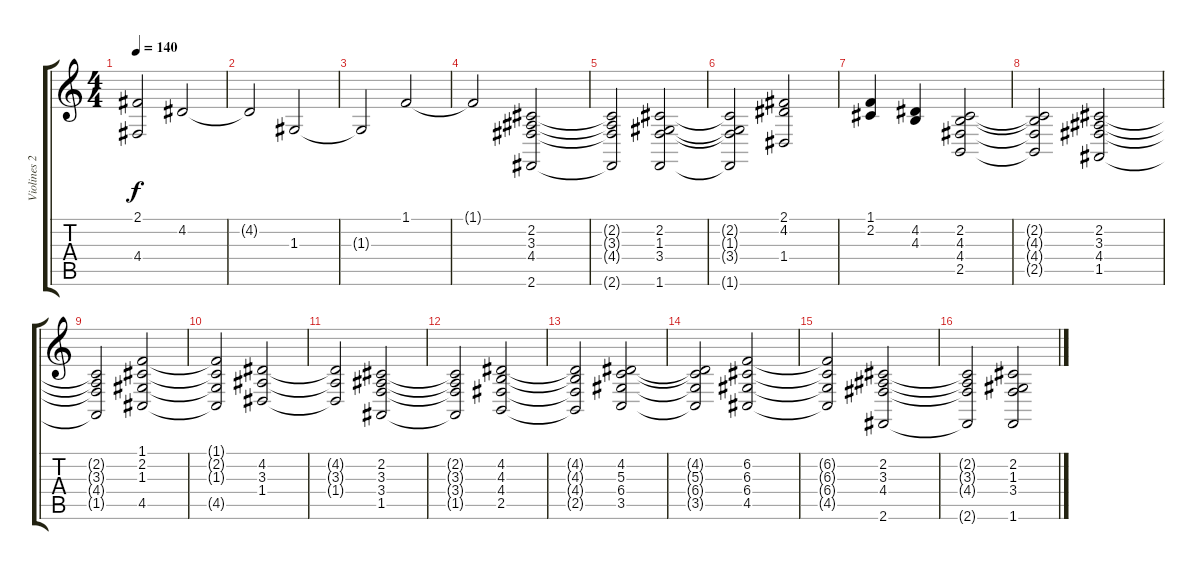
\track ("Violines 2" "Violines 2") {instrument stringensemble2}
\staff {score tabs}
\tuning (E4 B3 G3 D3 A2 E2) {hide}
\ts (4 4)
\tempo 140
\clef g2
\ks c
(2.1{t} 4.4{t}).2{dy f} 4.2.2 |
4.2{t}.2 1.3.2 |
1.3{t}.2 1.1.2 |
1.1{t}.2 (2.2 3.3 4.4 2.6).2 |
(2.2{t} 3.3{t} 4.4{t} 2.6{t}).2 (2.2 1.3 3.4 1.6).2 |
(2.2{t} 1.3{t} 3.4{t} 1.6{t}).2 (2.1 4.2 1.4).2 |
(1.1 2.2).4 (4.2 4.3).4 (2.2 4.3 4.4 2.5).2 |
(2.2{t} 4.3{t} 4.4{t} 2.5{t}).2 (2.2 3.3 4.4 1.5).2 |
(2.2{t} 3.3{t} 4.4{t} 1.5{t}).2 (1.1 2.2 1.3 4.5).2 |
(1.1{t} 2.2{t} 1.3{t} 4.5{t}).2 (4.2 3.3 1.4).2 |
(4.2{t} 3.3{t} 1.4{t}).2 (2.2 3.3 3.4 1.5).2 |
(2.2{t} 3.3{t} 3.4{t} 1.5{t}).2 (4.2 4.3 4.4 2.5).2 |
(4.2{t} 4.3{t} 4.4{t} 2.5{t}).2 (4.2 5.3 6.4 3.5).2 |
(4.2{t} 5.3{t} 6.4{t} 3.5{t}).2 (6.2 6.3 6.4 4.5).2 |
(6.2{t} 6.3{t} 6.4{t} 4.5{t}).2 (2.2 3.3 4.4 2.6).2 |
(2.2{t} 3.3{t} 4.4{t} 2.6{t}).2 (2.2 1.3 3.4 1.6).2
